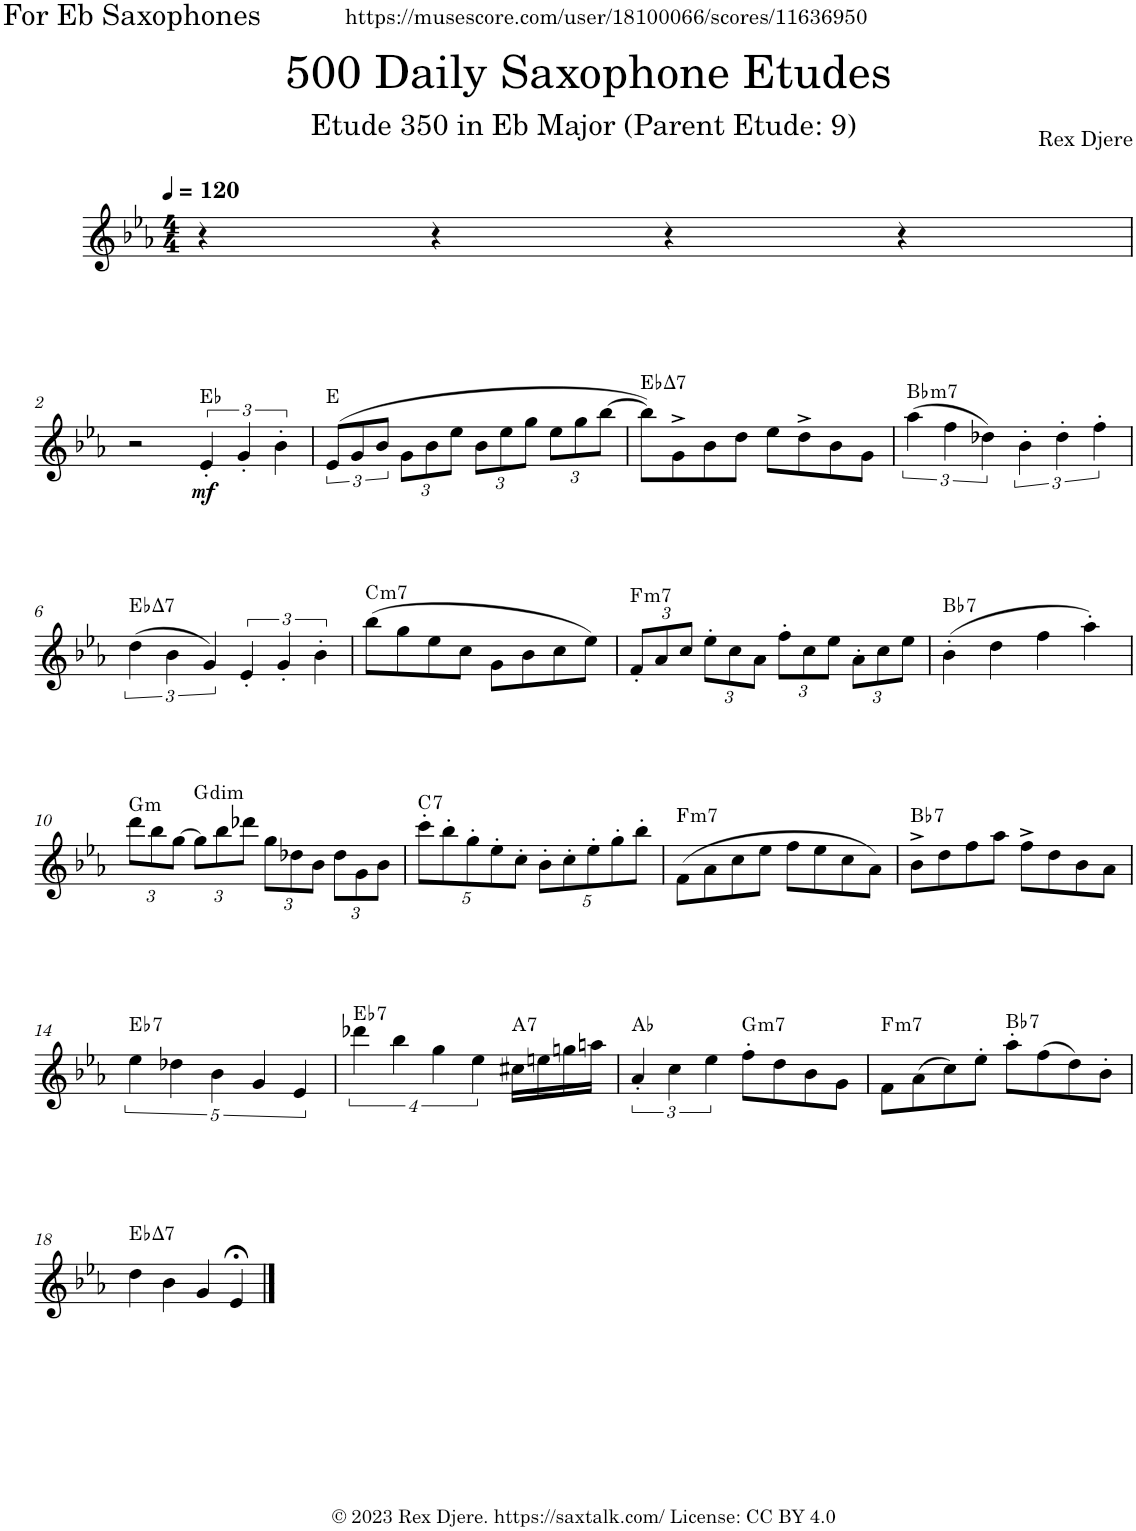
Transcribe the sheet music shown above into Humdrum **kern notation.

**kern	**dynam	**harte
*part1	*part1	*part1
*staff1	*staff1	*
*I"Alto Saxophone	*	*
*I'A. Sax.	*	*
*clefG2	*	*
*Trd5c9	*	*
*k[b-e-a-]	*	*
*M4/4	*	*
*MM120	*	*
=1	=1	=1
4r	.	.
4r	.	.
4r	.	.
4r	.	.
!!LO:LB:g=z
=2	=2	=2
2r	.	.
!	!LO:DY:b	!
6e-'/	mf	Eb:maj
6g'/	.	.
6b-'\	.	.
=3	=3	=3
(12e-/L	.	E:maj
12g/	.	.
12b-/J	.	.
*Xbrackettup	*	*
12g\L	.	.
12b-\	.	.
12ee-\J	.	.
12b-\L	.	.
12ee-\	.	.
12gg\J	.	.
12ee-\L	.	.
12gg\	.	.
[12bb-\J	.	.
=4	=4	=4
!	!	!LO:H:kt=7
8bb-\L])	.	Eb:maj7
8g^\	.	.
8b-\	.	.
8dd\J	.	.
8ee-\L	.	.
8dd^\	.	.
8b-\	.	.
8g\J	.	.
=5	=5	=5
*brackettup	*	*
!	!	!LO:H:kt=m7
(6aa-\	.	Bb:min7
6ff\	.	.
6dd-X\)	.	.
6b-'\	.	.
6dd-'\	.	.
6ff'\	.	.
!!LO:LB:g=z
=6	=6	=6
!	!	!LO:H:kt=7
(>6dd\	.	Eb:maj7
6b-\	.	.
6g/)	.	.
6e-'/	.	.
6g'/	.	.
6b-'\	.	.
=7	=7	=7
!	!	!LO:H:kt=m7
(8bb-\L	.	C:min7
8gg\	.	.
8ee-\	.	.
8cc\J	.	.
8g\L	.	.
8b-\	.	.
8cc\	.	.
8ee-\J)	.	.
=8	=8	=8
*Xbrackettup	*	*
!	!	!LO:H:kt=m7
12f'/L	.	F:min7
12a-/	.	.
12cc/J	.	.
12ee-'\L	.	.
12cc\	.	.
12a-\J	.	.
12ff'\L	.	.
12cc\	.	.
12ee-\J	.	.
12a-'\L	.	.
12cc\	.	.
12ee-\J	.	.
=9	=9	=9
!	!	!LO:H:kt=7
(4b-'\	.	Bb:7
4dd\	.	.
4ff\	.	.
4aa-'\)	.	.
!!LO:LB:g=z
=10	=10	=10
!	!	!LO:H:kt=m
12ddd\L	.	G:min
12bb-\	.	.
[12gg\J	.	.
!	!	!LO:H:kt=dim
12gg\L]	.	G:dim
12bb-\	.	.
12ddd-X\J	.	.
12gg\L	.	.
12dd-X\	.	.
12b-\J	.	.
12dd-\L	.	.
12g\	.	.
12b-\J	.	.
=11	=11	=11
!	!	!LO:H:kt=7
10ccc'\L	.	C:7
10bb-'\	.	.
10gg'\	.	.
10ee-'\	.	.
10cc'\J	.	.
10b-'\L	.	.
10cc'\	.	.
10ee-'\	.	.
10gg'\	.	.
10bb-'\J	.	.
=12	=12	=12
!	!	!LO:H:kt=m7
(8f\L	.	F:min7
8a-\	.	.
8cc\	.	.
8ee-\J	.	.
8ff\L	.	.
8ee-\	.	.
8cc\	.	.
8a-\J)	.	.
=13	=13	=13
!	!	!LO:H:kt=7
8b-^\L	.	Bb:7
8dd\	.	.
8ff\	.	.
8aa-\J	.	.
8ff^\L	.	.
8dd\	.	.
8b-\	.	.
8a-\J	.	.
!!LO:LB:g=z
=14	=14	=14
*brackettup	*	*
!	!	!LO:H:kt=7
5ee-\	.	Eb:7
5dd-X\	.	.
5b-\	.	.
5g/	.	.
5e-/	.	.
=15	=15	=15
!	!	!LO:H:kt=7
16%3ddd-X\	.	Eb:7
16%3bb-\	.	.
16%3gg\	.	.
16%3ee-\	.	.
!	!	!LO:H:kt=7
16cc#X\LL	.	A:7
16een\	.	.
16ggn\	.	.
16aan\JJ	.	.
=16	=16	=16
6a-'/	.	Ab:maj
6cc\	.	.
6ee-\	.	.
!	!	!LO:H:kt=m7
8ff'\L	.	G:min7
8dd\	.	.
8b-\	.	.
8g\J	.	.
=17	=17	=17
!	!	!LO:H:kt=m7
8f\L	.	F:min7
(8a-\	.	.
8cc\)	.	.
8ee-'\J	.	.
!	!	!LO:H:kt=7
8aa-'\L	.	Bb:7
(8ff\	.	.
8dd\)	.	.
8b-'\J	.	.
!!LO:LB:g=z
=18	=18	=18
!	!	!LO:H:kt=7
4dd\	.	Eb:maj7
4b-\	.	.
4g/	.	.
4e-;</	.	.
==	==	==
*-	*-	*-
